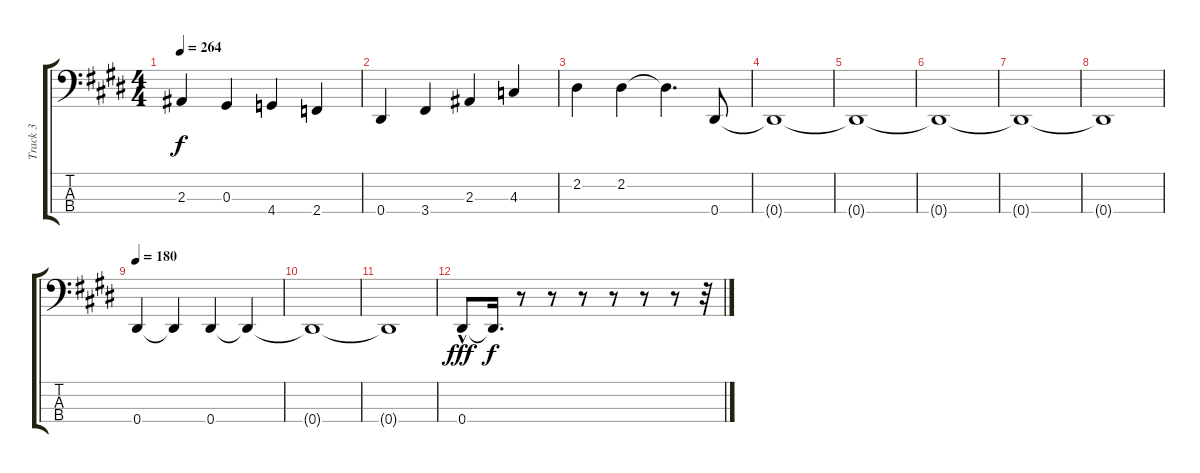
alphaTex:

\track ("Track 3" "Track 3") {instrument electricbassfinger}
\staff {score tabs}
\tuning (Gb2 Db2 Ab1 Eb1) {hide}
\ts (4 4)
\tempo 264
\clef f4
\ks e
2.3.4{dy f} 0.3.4 4.4.4 2.4.4 |
0.4.4 3.4.4 2.3.4 4.3.4 |
2.2.4 2.2.4 2.2{t}.4{d} 0.4.8{volume 0} |
0.4{t}.1 |
0.4{t}.1 |
0.4{t}.1 |
0.4{t}.1 |
0.4{t}.1 |
\tempo 180
0.4.4{volume 7} 0.4{t}.4 0.4.4 0.4{t}.4 |
0.4{t}.1 |
0.4{t}.1 |
0.4{hac}.8{dy fff} 0.4{t}.16{d dy f} r.8 r.8 r.8 r.8 r.8 r.8 r.32
